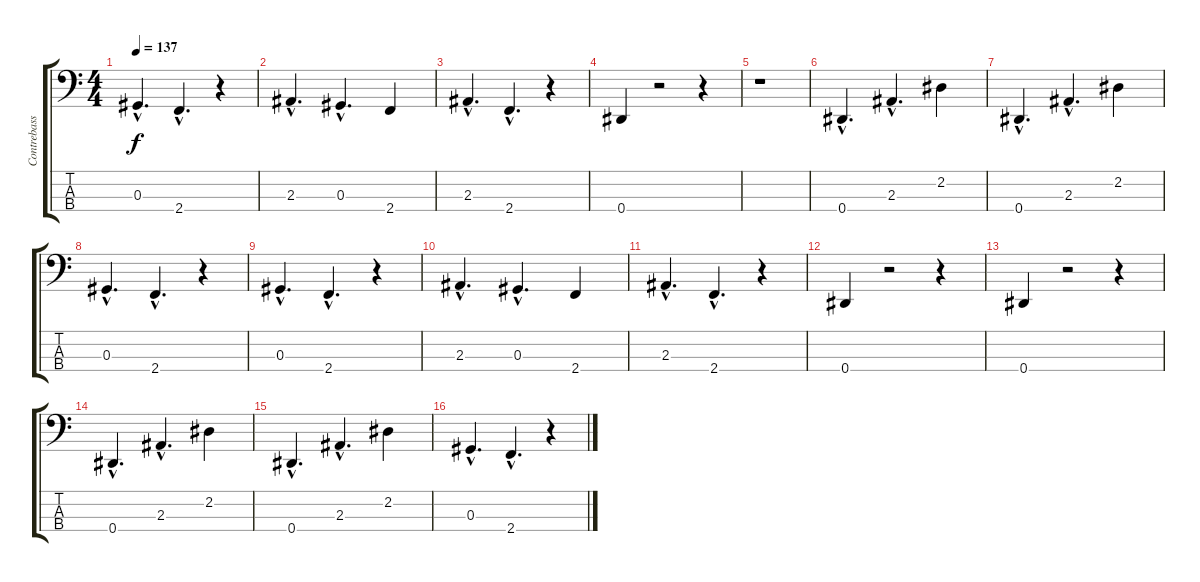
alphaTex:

\track ("Contrebasse  (b)" "Contrebass") {instrument acousticbass}
\staff {score tabs}
\tuning (Gb2 Db2 Ab1 Eb1) {hide}
\ts (4 4)
\tempo 137
\clef f4
\ks c
0.3{hac}.4{d dy f} 2.4{hac}.4{d} r.4 |
2.3{hac}.4{d} 0.3{hac}.4{d} 2.4.4 |
2.3{hac}.4{d} 2.4{hac}.4{d} r.4 |
0.4.4 r.2 r.4 |
r.1 |
0.4{hac}.4{d} 2.3{hac}.4{d} 2.2.4 |
0.4{hac}.4{d} 2.3{hac}.4{d} 2.2.4 |
0.3{hac}.4{d} 2.4{hac}.4{d} r.4 |
0.3{hac}.4{d} 2.4{hac}.4{d} r.4 |
2.3{hac}.4{d} 0.3{hac}.4{d} 2.4.4 |
2.3{hac}.4{d} 2.4{hac}.4{d} r.4 |
0.4.4 r.2 r.4 |
0.4.4 r.2 r.4 |
0.4{hac}.4{d} 2.3{hac}.4{d} 2.2.4 |
0.4{hac}.4{d} 2.3{hac}.4{d} 2.2.4 |
0.3{hac}.4{d} 2.4{hac}.4{d} r.4
